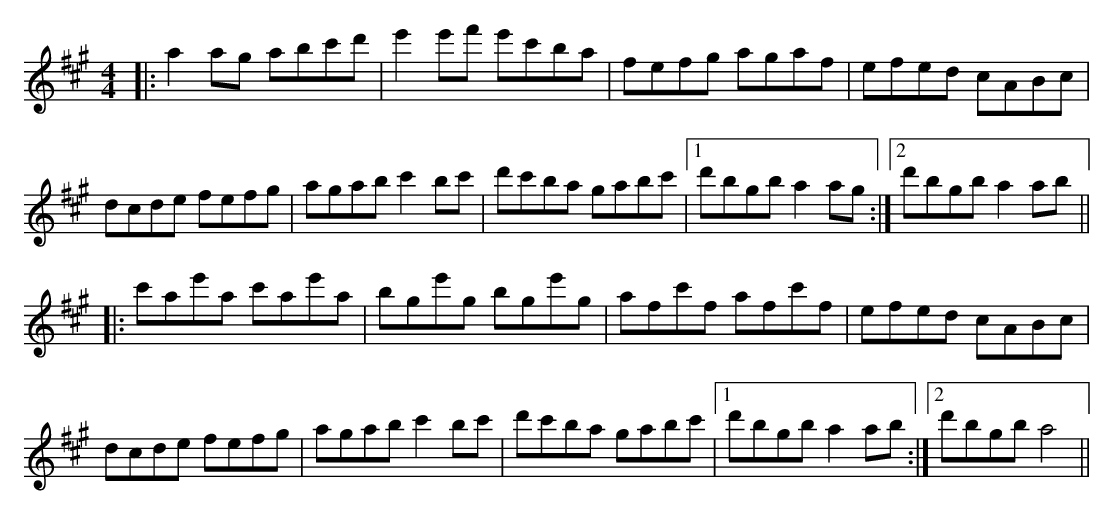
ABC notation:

X:1
M:4/4
K:A
|:a2ag abc'd'|e'2e'f' e'c'ba|fefg agaf|efed cABc|
dcde fefg|agab c'2bc'|d'c'ba gabc'|1 d'bgb a2ag:|2 d'bgb a2ab||
|:c'ae'a c'ae'a|bge'g bge'g|afc'f afc'f|efed cABc|
dcde fefg|agab c'2bc'|d'c'ba gabc'|1 d'bgb a2ab:|2 d'bgb a4||
